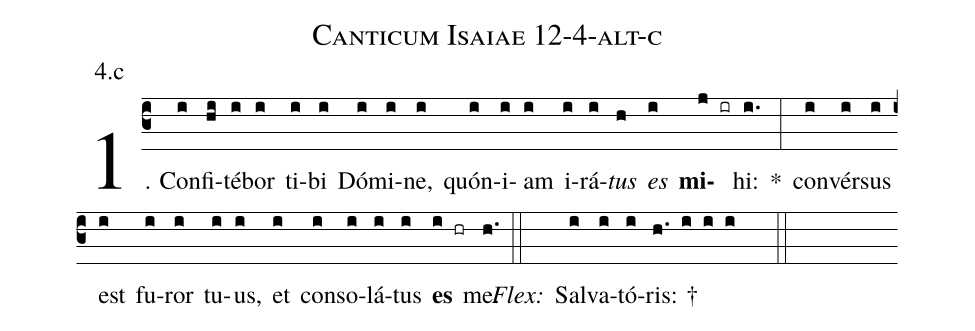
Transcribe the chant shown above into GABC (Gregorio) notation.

name: Canticum Isaiae 12-4-alt-c;
annotation: 4.c;
%%
(c3)1. Con(i)fi(hi)té(i)bor(i) ti(i)bi(i) Dó(i)mi(i)ne,(i) quón(i)i(i)am(i) i(i)rá(i)<i>tus</i>(h) <i>es</i>(i) <b>mi</b>(j ir)hi:(i.) *(:) con(i)vér(i)sus(i) est(i) fu(i)ror(i) tu(i)us,(i) et(i) con(i)so(i)lá(i)tus(i) <b>es</b>(i hr) me.(h.) (::)
<i>Flex:</i>()  Sal(i)va(i)tó(i)ris: †(h. i i i  ::)
